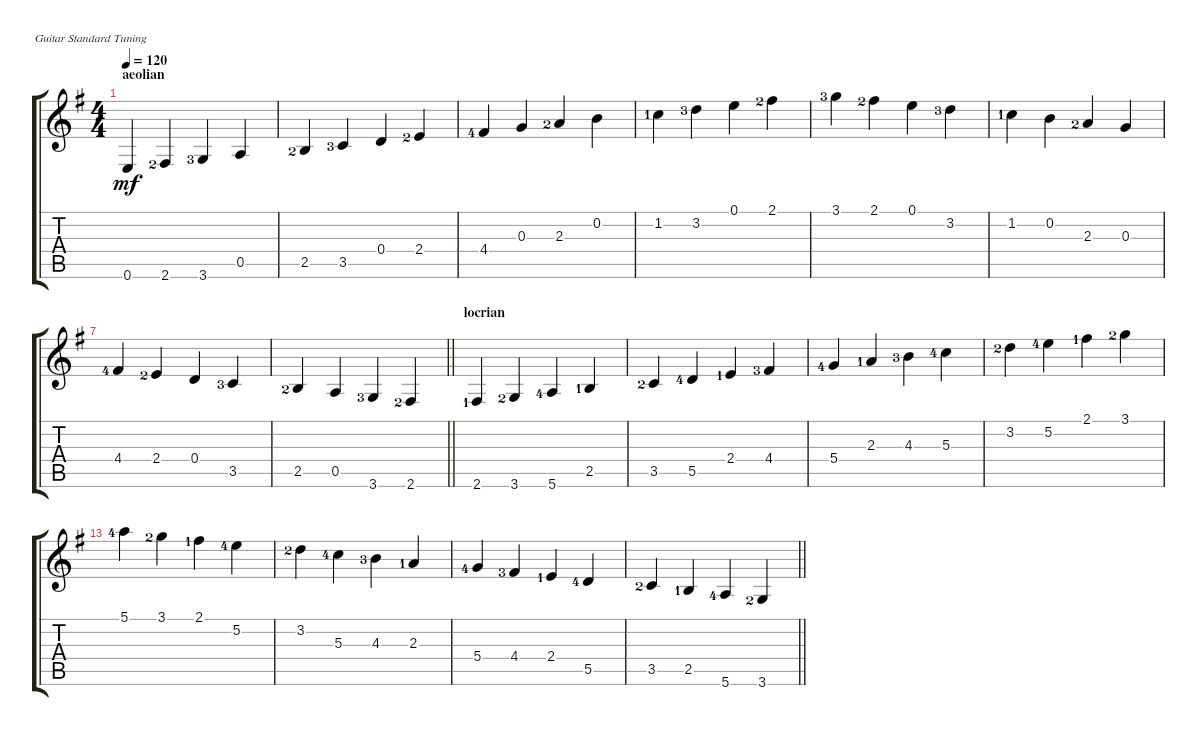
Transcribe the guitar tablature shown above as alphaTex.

\defaultSystemsLayout 4
\bracketExtendMode groupsimilarinstruments
\singleTrackTrackNamePolicy hidden
\multiTrackTrackNamePolicy hidden
\firstSystemTrackNameOrientation horizontal
\otherSystemsTrackNameOrientation horizontal
\defaultBarNumberDisplay FirstOfSystem
\track ("Electric Guitar" "E-Gt") {instrument electricguitarclean}
\staff {score tabs}
\tuning (E4 B3 G3 D3 A2 E2)
\ts (4 4)
\section ("" "aeolian")
\tempo 120
\clef g2
\scale
0.323009
\ks g
0.6.4{dy mf instrument electricguitarclean} 2.6{lf 3}.4 3.6{lf 4}.4 0.5.4 |
\scale
0.225664 2.5{lf 3}.4 3.5{lf 4}.4 0.4.4 2.4{lf 3}.4 |
\scale
0.225664 4.4{lf 5}.4 0.3.4 2.3{lf 3}.4 0.2.4 |
\scale
0.225664 1.2{lf 2}.4 3.2{lf 4}.4 0.1.4 2.1{lf 3}.4 |
\scale
0.25 3.1{lf 4}.4 2.1{lf 3}.4 0.1.4 3.2{lf 4}.4 |
\scale
0.25 1.2{lf 2}.4 0.2.4 2.3{lf 3}.4 0.3.4 |
\scale
0.25 4.4{lf 5}.4 2.4{lf 3}.4 0.4.4 3.5{lf 4}.4 |
\scale
0.25
\barLineRight lightlight
2.5{lf 3}.4 0.5.4 3.6{lf 4}.4 2.6{lf 3}.4 |
\section ("" "locrian")
\scale
0.25 2.6{lf 2}.4 3.6{lf 3}.4 5.6{lf 5}.4 2.5{lf 2}.4 |
\scale
0.25 3.5{lf 3}.4 5.5{lf 5}.4 2.4{lf 2}.4 4.4{lf 4}.4 |
\scale
0.25 5.4{lf 5}.4 2.3{lf 2}.4 4.3{lf 4}.4 5.3{lf 5}.4 |
\scale
0.25 3.2{lf 3}.4 5.2{lf 5}.4 2.1{lf 2}.4 3.1{lf 3}.4 |
\scale
0.25 5.1{lf 5}.4 3.1{lf 3}.4 2.1{lf 2}.4 5.2{lf 5}.4 |
\scale
0.25 3.2{lf 3}.4 5.3{lf 5}.4 4.3{lf 4}.4 2.3{lf 2}.4 |
\scale
0.25 5.4{lf 5}.4 4.4{lf 4}.4 2.4{lf 2}.4 5.5{lf 5}.4 |
\scale
0.25
\barLineRight lightlight
3.5{lf 3}.4 2.5{lf 2}.4 5.6{lf 5}.4 3.6{lf 3}.4
